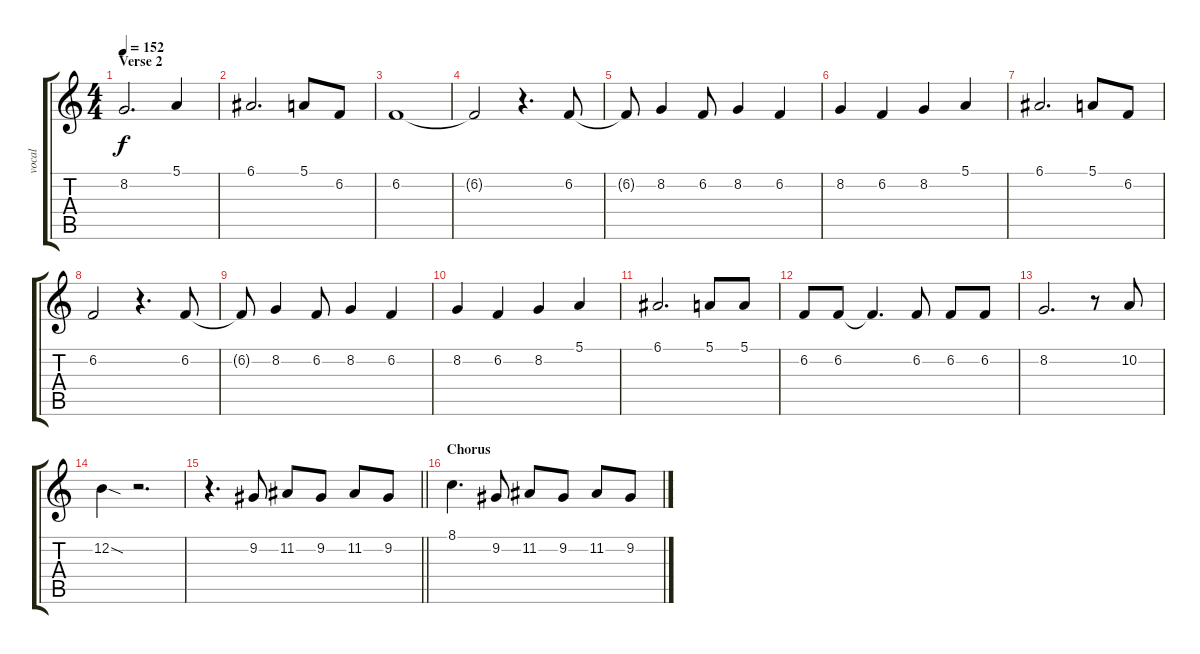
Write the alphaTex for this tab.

\track ("vocal" "vocal") {instrument lead1square}
\staff {score tabs}
\tuning (E4 B3 G3 D3 A2 E2) {hide}
\ts (4 4)
\section ("" "Verse 2")
\tempo 152
\clef g2
\ks c
8.2.2{d dy f} 5.1.4 |
6.1.2{d} 5.1.8 6.2.8 |
6.2.1 |
6.2{t}.2 r.4{d} 6.2.8 |
6.2{t}.8 8.2.4 6.2.8 8.2.4 6.2.4 |
8.2.4 6.2.4 8.2.4 5.1.4 |
6.1.2{d} 5.1.8 6.2.8 |
6.2.2 r.4{d} 6.2.8 |
6.2{t}.8 8.2.4 6.2.8 8.2.4 6.2.4 |
8.2.4 6.2.4 8.2.4 5.1.4 |
6.1.2{d} 5.1.8 5.1.8 |
6.2.8 6.2.8 6.2{t}.4{d} 6.2.8 6.2.8 6.2.8 |
8.2.2{d} r.8 10.2.8 |
12.2{sod}.4 r.2{d} |
\barLineRight lightlight
r.4{d} 9.2.8 11.2.8 9.2.8 11.2.8 9.2.8 |
\section ("" "Chorus")
8.1.4{d} 9.2.8 11.2.8 9.2.8 11.2.8 9.2.8
